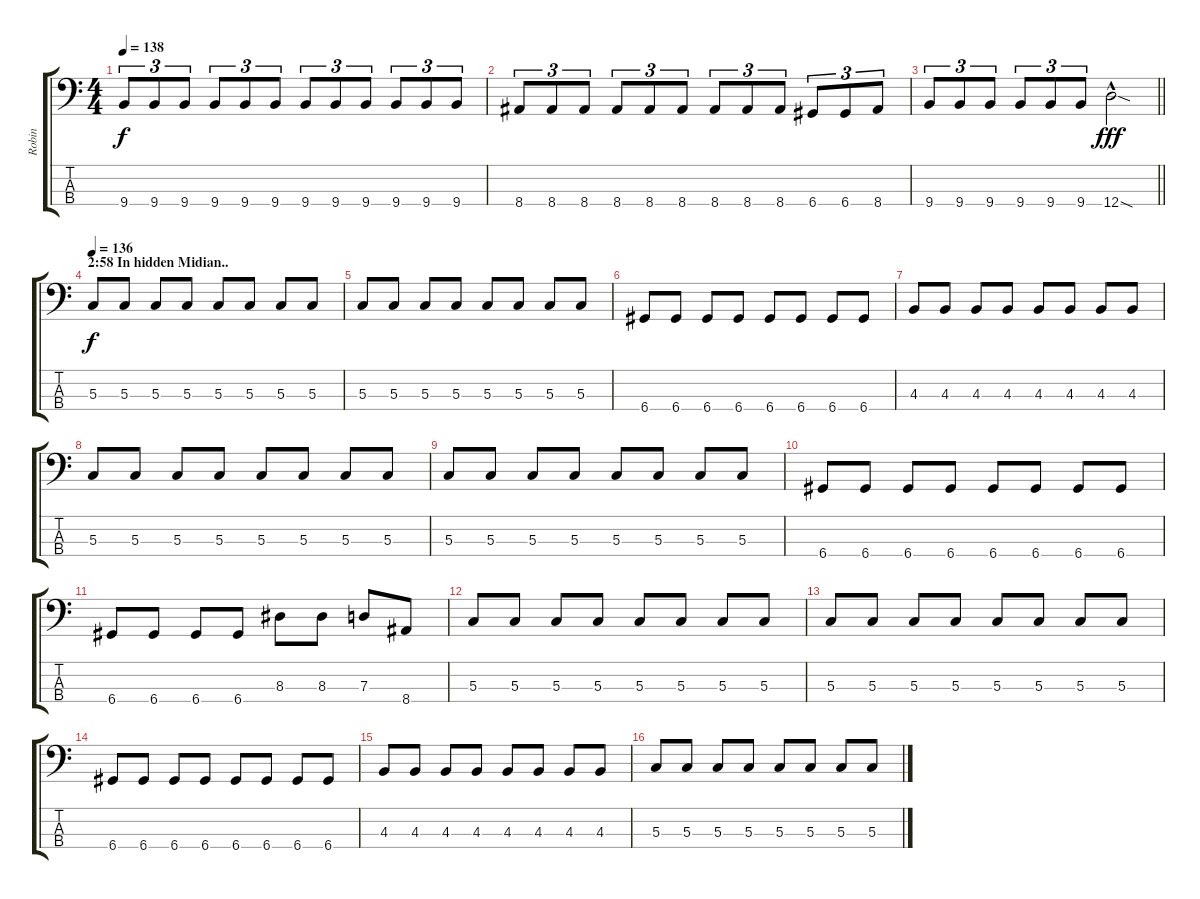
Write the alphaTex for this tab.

\track ("Robin" "Robin") {instrument electricbasspick}
\staff {score tabs}
\tuning (F2 C2 G1 D1) {hide}
\ts (4 4)
\tempo 138
\clef f4
\ks c
9.4.8{tu (3 2) dy f} 9.4.8{tu (3 2)} 9.4.8{tu (3 2)} 9.4.8{tu (3 2)} 9.4.8{tu (3 2)} 9.4.8{tu (3 2)} 9.4.8{tu (3 2)} 9.4.8{tu (3 2)} 9.4.8{tu (3 2)} 9.4.8{tu (3 2)} 9.4.8{tu (3 2)} 9.4.8{tu (3 2)} |
8.4.8{tu (3 2)} 8.4.8{tu (3 2)} 8.4.8{tu (3 2)} 8.4.8{tu (3 2)} 8.4.8{tu (3 2)} 8.4.8{tu (3 2)} 8.4.8{tu (3 2)} 8.4.8{tu (3 2)} 8.4.8{tu (3 2)} 6.4.8{tu (3 2)} 6.4.8{tu (3 2)} 8.4.8{tu (3 2)} |
\barLineRight lightlight
9.4.8{tu (3 2)} 9.4.8{tu (3 2)} 9.4.8{tu (3 2)} 9.4.8{tu (3 2)} 9.4.8{tu (3 2)} 9.4.8{tu (3 2)} 12.4{sod hac}.2{dy fff} |
\section ("" "2:58 In hidden Midian..")
\tempo 136
5.3.8{dy f} 5.3.8 5.3.8 5.3.8 5.3.8 5.3.8 5.3.8 5.3.8 |
5.3.8 5.3.8 5.3.8 5.3.8 5.3.8 5.3.8 5.3.8 5.3.8 |
6.4.8 6.4.8 6.4.8 6.4.8 6.4.8 6.4.8 6.4.8 6.4.8 |
4.3.8 4.3.8 4.3.8 4.3.8 4.3.8 4.3.8 4.3.8 4.3.8 |
5.3.8 5.3.8 5.3.8 5.3.8 5.3.8 5.3.8 5.3.8 5.3.8 |
5.3.8 5.3.8 5.3.8 5.3.8 5.3.8 5.3.8 5.3.8 5.3.8 |
6.4.8 6.4.8 6.4.8 6.4.8 6.4.8 6.4.8 6.4.8 6.4.8 |
6.4.8 6.4.8 6.4.8 6.4.8 8.3.8 8.3.8 7.3.8 8.4.8 |
5.3.8 5.3.8 5.3.8 5.3.8 5.3.8 5.3.8 5.3.8 5.3.8 |
5.3.8 5.3.8 5.3.8 5.3.8 5.3.8 5.3.8 5.3.8 5.3.8 |
6.4.8 6.4.8 6.4.8 6.4.8 6.4.8 6.4.8 6.4.8 6.4.8 |
4.3.8 4.3.8 4.3.8 4.3.8 4.3.8 4.3.8 4.3.8 4.3.8 |
5.3.8 5.3.8 5.3.8 5.3.8 5.3.8 5.3.8 5.3.8 5.3.8
